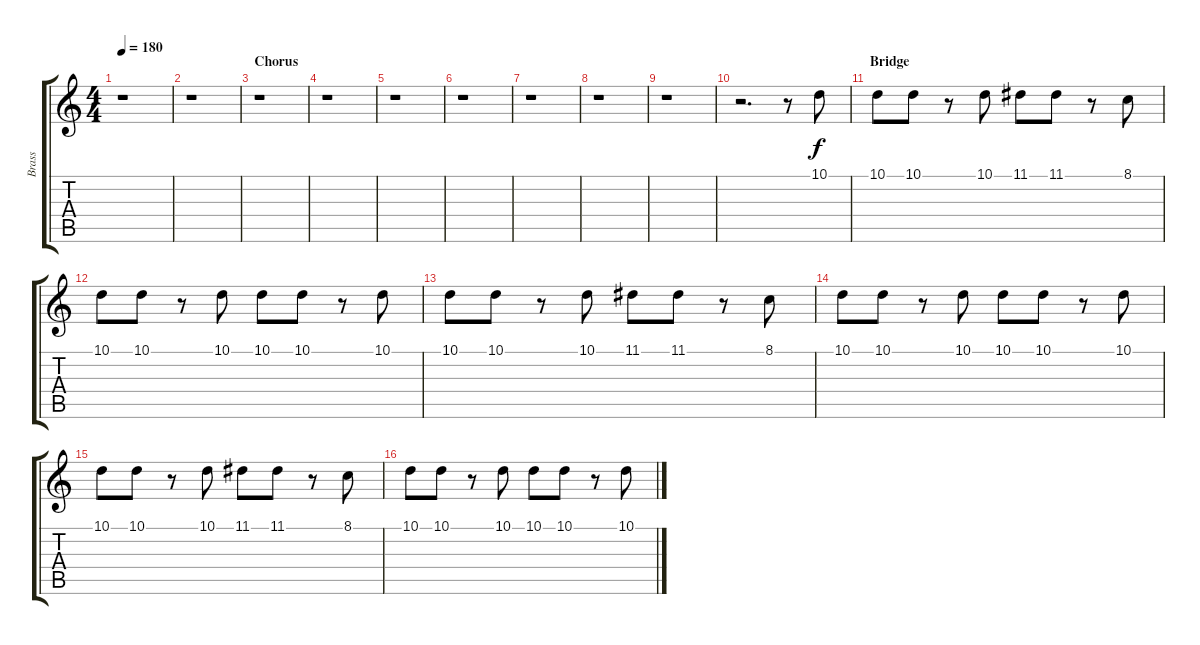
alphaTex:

\track ("Brass" "Brass") {instrument brasssection}
\staff {score tabs}
\tuning (E4 B3 G3 D3 A2 E2) {hide}
\ts (4 4)
\tempo 180
\clef g2
\ks c
r.1{dy f} |
r.1 |
\section ("" "Chorus")
r.1 |
r.1 |
r.1 |
r.1 |
r.1 |
r.1 |
r.1 |
r.2{d} r.8 10.1.8 |
\section ("" "Bridge")
10.1.8 10.1.8 r.8 10.1.8 11.1.8 11.1.8 r.8 8.1.8 |
10.1.8 10.1.8 r.8 10.1.8 10.1.8 10.1.8 r.8 10.1.8 |
10.1.8 10.1.8 r.8 10.1.8 11.1.8 11.1.8 r.8 8.1.8 |
10.1.8 10.1.8 r.8 10.1.8 10.1.8 10.1.8 r.8 10.1.8 |
10.1.8 10.1.8 r.8 10.1.8 11.1.8 11.1.8 r.8 8.1.8 |
10.1.8 10.1.8 r.8 10.1.8 10.1.8 10.1.8 r.8 10.1.8
